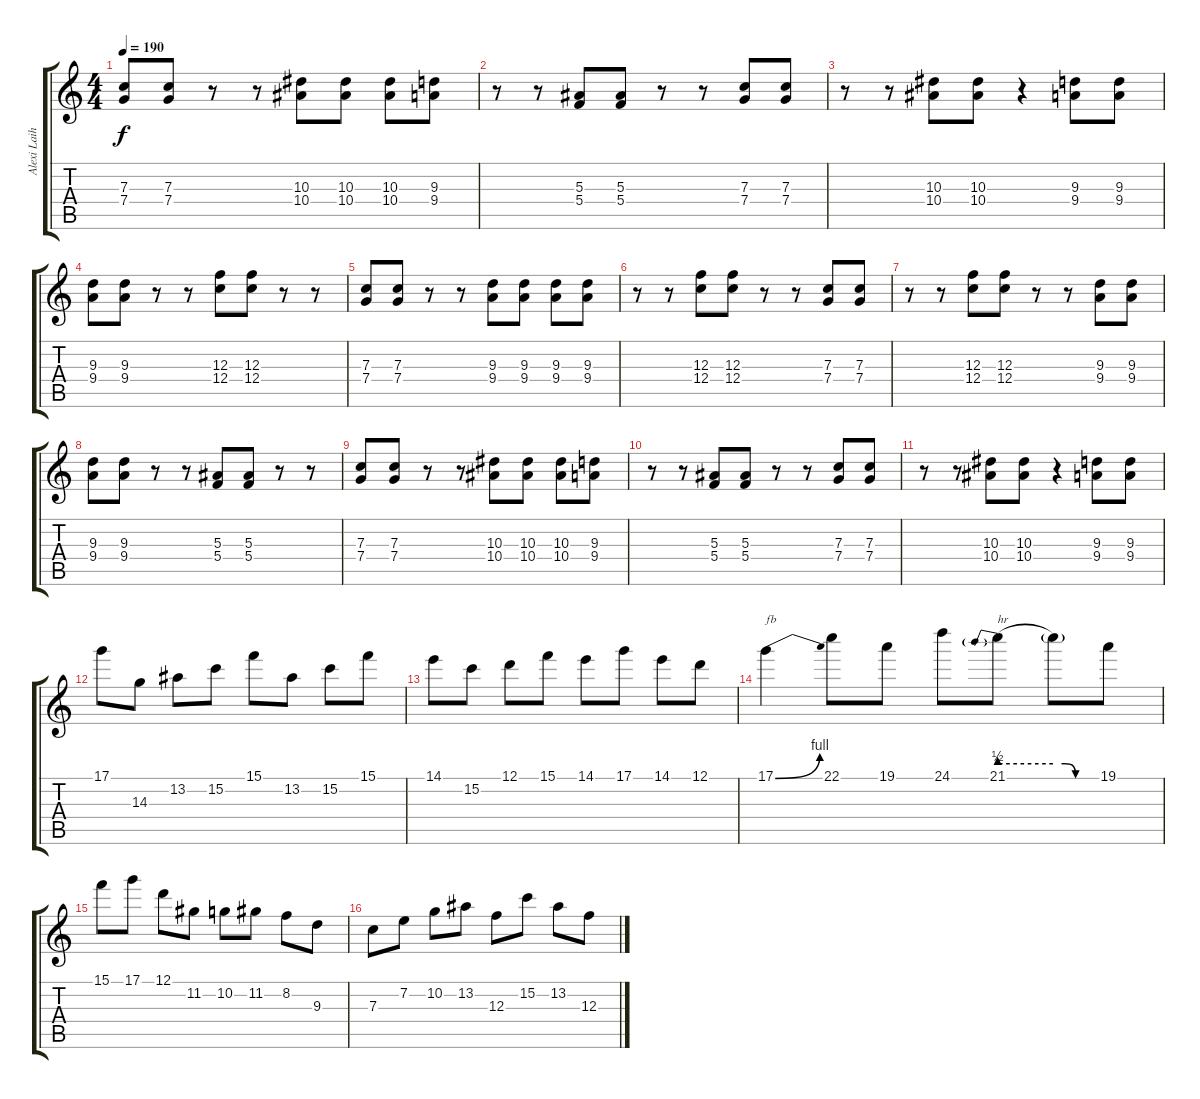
\track ("Alexi Laiho" "Alexi Laih") {instrument distortionguitar}
\staff {score tabs}
\tuning (D4 A3 F3 C3 G2 D2) {hide}
\ts (4 4)
\tempo 190
\clef g2
\ks c
(7.3 7.4).8{dy f} (7.3 7.4).8 r.8 r.8 (10.3 10.4).8 (10.3 10.4).8 (10.3 10.4).8 (9.3 9.4).8 |
r.8 r.8 (5.3 5.4).8 (5.3 5.4).8 r.8 r.8 (7.3 7.4).8 (7.3 7.4).8 |
r.8 r.8 (10.3 10.4).8 (10.3 10.4).8 r.4 (9.3 9.4).8 (9.3 9.4).8 |
(9.3 9.4).8 (9.3 9.4).8 r.8 r.8 (12.3 12.4).8 (12.3 12.4).8 r.8 r.8 |
(7.3 7.4).8 (7.3 7.4).8 r.8 r.8 (9.3 9.4).8 (9.3 9.4).8 (9.3 9.4).8 (9.3 9.4).8 |
r.8 r.8 (12.3 12.4).8 (12.3 12.4).8 r.8 r.8 (7.3 7.4).8 (7.3 7.4).8 |
r.8 r.8 (12.3 12.4).8 (12.3 12.4).8 r.8 r.8 (9.3 9.4).8 (9.3 9.4).8 |
(9.3 9.4).8 (9.3 9.4).8 r.8 r.8 (5.3 5.4).8 (5.3 5.4).8 r.8 r.8 |
(7.3 7.4).8 (7.3 7.4).8 r.8 r.8 (10.3 10.4).8 (10.3 10.4).8 (10.3 10.4).8 (9.3 9.4).8 |
r.8 r.8 (5.3 5.4).8 (5.3 5.4).8 r.8 r.8 (7.3 7.4).8 (7.3 7.4).8 |
r.8 r.8 (10.3 10.4).8 (10.3 10.4).8 r.4 (9.3 9.4).8 (9.3 9.4).8 |
17.1.8{balance 8} 14.3.8 13.2.8 15.2.8 15.1.8 13.2.8 15.2.8 15.1.8 |
14.1.8 15.2.8 12.1.8 15.1.8 14.1.8 17.1.8 14.1.8 12.1.8 |
17.1{be (bend 0 0 60 4)}.4{txt "fb"} 22.1.8 19.1.8 24.1.8 21.1{be (prebend 0 2 60 2)}.8{txt "hr"} 21.1{be (custom 0 2 15 2 30 0 60 0) t}.8 19.1.8 |
15.1.8 17.1.8 12.1.8 11.2.8 10.2.8 11.2.8 8.2.8 9.3.8 |
7.3.8 7.2.8 10.2.8 13.2.8 12.3.8 15.2.8 13.2.8 12.3.8
